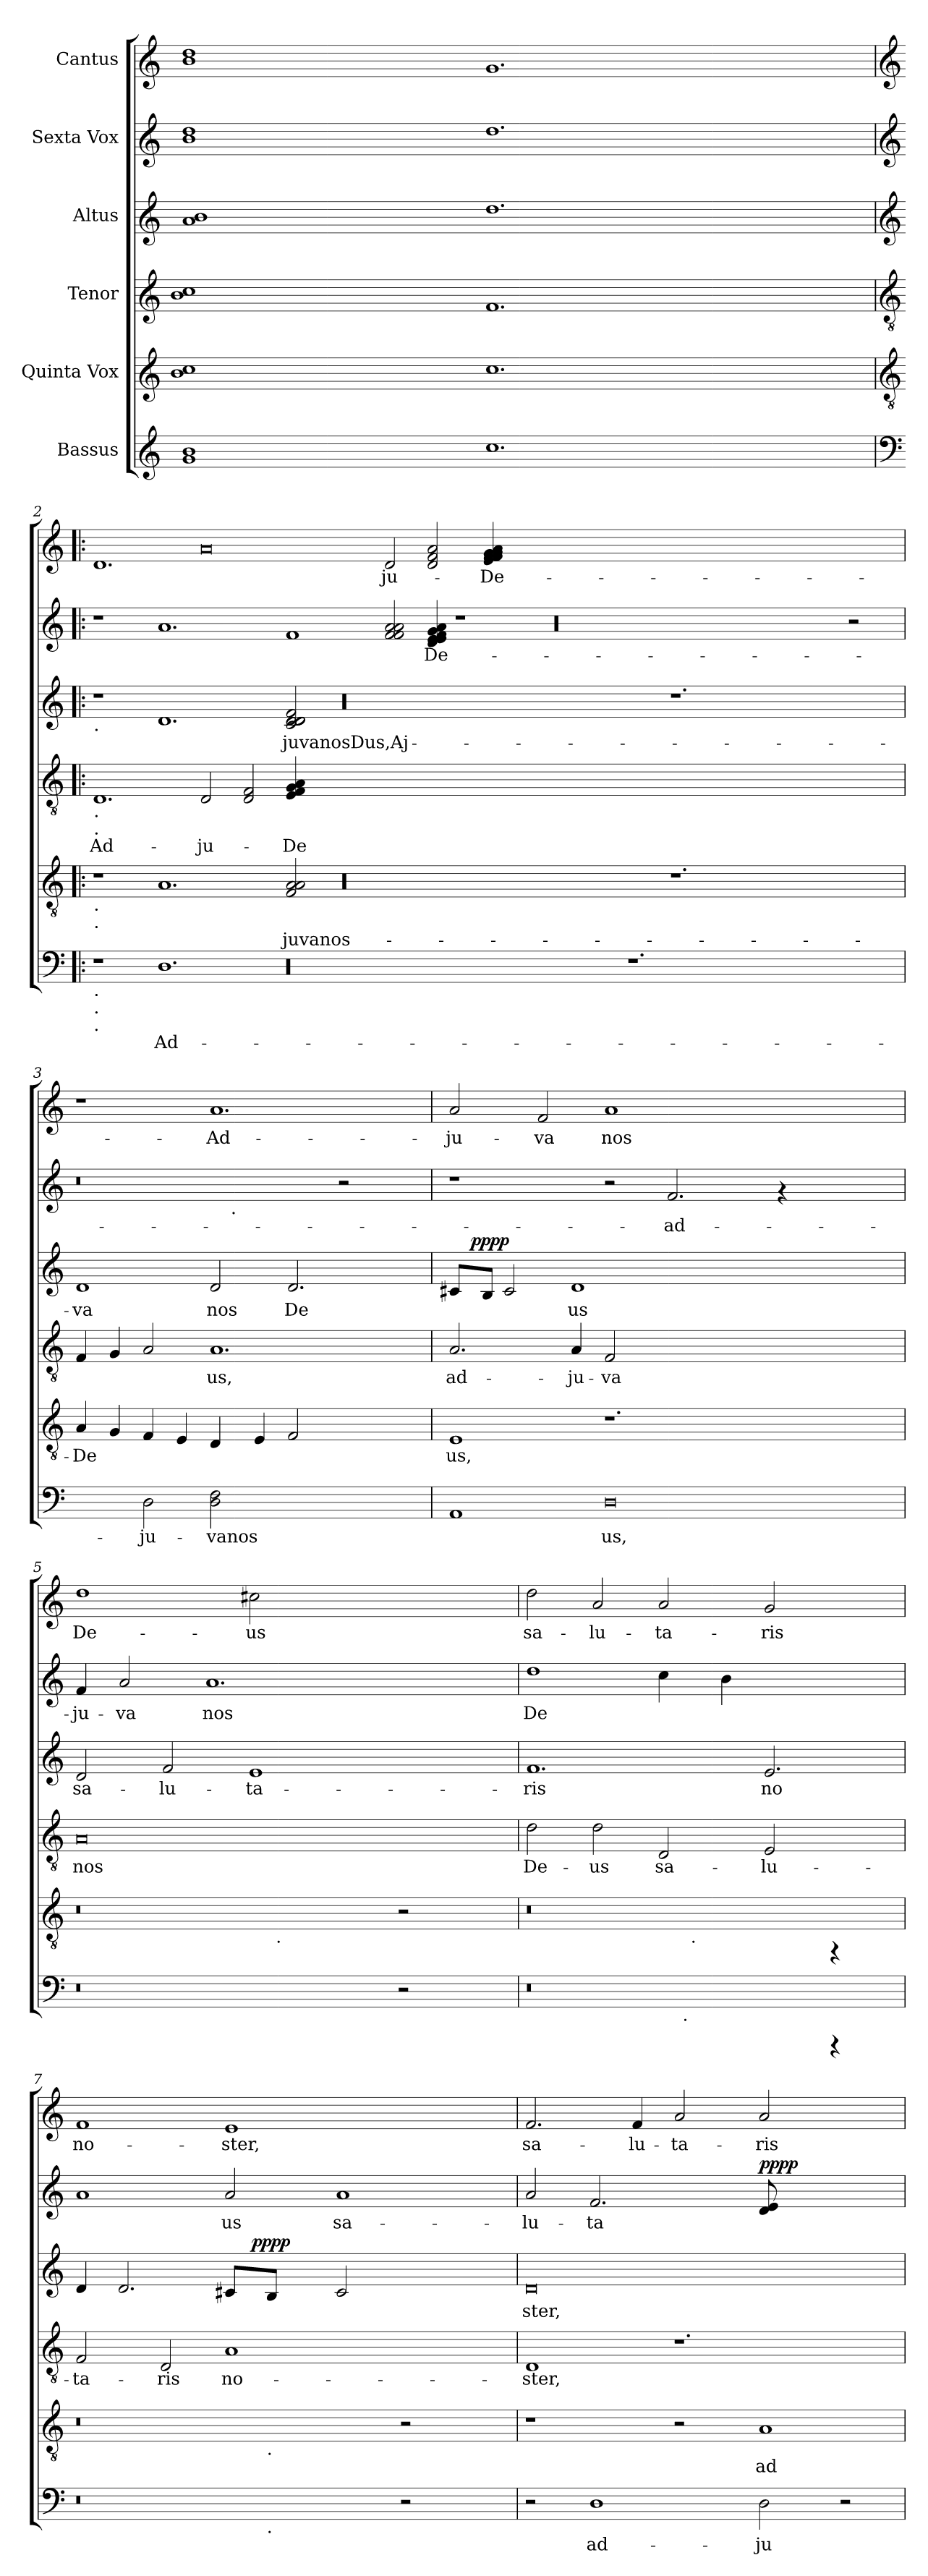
**kern	**text	**kern	**text	**kern	**text	**kern	**text	**dynam	**kern	**text	**dynam	**kern	**text
*part6	*part6	*part5	*part5	*part4	*part4	*part3	*part3	*part3	*part2	*part2	*part2	*part1	*part1
*staff6	*staff6	*staff5	*staff5	*staff4	*staff4	*staff3	*staff3	*staff3	*staff2	*staff2	*staff2	*staff1	*staff1
*I"Bassus	*	*I"Quinta Vox	*	*I"Tenor	*	*I"Altus	*	*	*I"Sexta Vox	*	*	*I"Cantus	*
!!LO:PB:g=z
*stria5	*	*stria5	*	*stria5	*	*stria5	*	*	*stria5	*	*	*stria5	*
*k[]	*	*k[]	*	*k[]	*	*k[]	*	*	*k[]	*	*	*k[]	*
*C:	*	*C:	*	*C:	*	*C:	*	*	*C:	*	*	*C:	*
=1	=1	=1	=1	=1	=1	=1	=1	=1	=1	=1	=1	=1	=1
!	!LO:LY:b:cj	!	!LO:LY:b:cj	!	!LO:LY:b:cj	!	!LO:LY:b:cj	!	!	!LO:LY:b:cj	!	!	!LO:LY:b:cj
1g 1b	.	1cc 1b	.	1cc 1b	.	1a 1b	.	.	1dd 1b	.	.	1dd 1b	.
!	!LO:LY:b:cj	!	!LO:LY:b:cj	!	!LO:LY:b:cj	!	!LO:LY:b:cj	!	!	!LO:LY:b:cj	!	!	!LO:LY:b:cj
1.cc	.	1.cc	.	1.f	.	1.dd	.	.	1.dd	.	.	1.g	.
=2!|:	=2!|:	=2!|:	=2!|:	=2!|:	=2!|:	=2!|:	=2!|:	=2!|:	=2!|:	=2!|:	=2!|:	=2!|:	=2!|:
*clefF4	*	*clefGv2	*	*clefGv2	*	*clefG2	*	*	*clefG2	*	*	*clefG2	*
!	!	!	!	!	!	!LO:TX:b:t=.	!	!	!	!	!	!	!
!	!	!	!	!LO:TX:b:t=.	!	!	!	!	!	!	!	!	!
!	!	!	!	!LO:TX:b:t=.	!	!	!	!	!	!	!	!	!
!	!	!LO:TX:b:t=.	!	!	!	!	!	!	!	!	!	!	!
!	!	!LO:TX:b:t=.	!	!	!	!	!	!	!	!	!	!	!
!LO:TX:b:t=.	!	!	!	!	!	!	!	!	!	!	!	!	!
!LO:TX:b:t=.	!	!	!	!	!	!	!	!	!	!	!	!	!
!LO:TX:b:t=.	!	!	!	!	!	!	!	!	!	!	!	!	!
!	!	!	!	!	!LO:LY:b:cj	!	!	!	!	!	!	!	!
1r	.	1r	.	1.D	Ad-	1r	.	.	1r	.	.	1.d	.
!	!LO:LY:b:cj	!	!	!	!	!	!	!	!	!	!	!	!
1.D	Ad-	1.A	.	.	.	1.d	.	.	1.a	.	.	.	.
!	!	!	!	!	!LO:LY:b:cj	!	!	!	!	!	!	!	!
.	.	.	.	2D/	-ju-	.	.	.	.	.	.	0a	.
.	.	.	.	2F/ 2D/	.	.	.	.	.	.	.	.	.
!	!	!	!LO:LY:b:cj	!	!LO:LY:b:cj	!	!LO:LY:b:cj	!	!	!	!	!	!
00r	.	2A/ 2F/ 2A/	juvanos-	4A/ 4G/ 4F/ 4E/	-De-	2f/ 2d/ 2d/ 2d/ 2d/ 2c/ 2d/	juvanosDus,Aj-	.	1f	.	.	.	.
.	.	.	.	1%7ryy	.	.	.	.	.	.	.	.	.
.	.	00r	.	.	.	00r	.	.	.	.	.	.	.
!	!	!	!	!	!	!	!	!	!	!	!	!	!LO:LY:b:cj
.	.	.	.	.	.	.	.	.	2a/ 2a/ 2f/ 2f/	.	.	2d/	ju-
!	!	!	!	!	!	!	!	!	!	!LO:LY:b:cj	!	!	!
.	.	.	.	.	.	.	.	.	4a/ 4g/ 4f/ 4e/ 4d/ 4e/	De-	.	2f/ 2d/ 2a/	.
.	.	.	.	.	.	.	.	.	1r	.	.	.	.
!	!	!	!	!	!	!	!	!	!	!	!	!	!LO:LY:b:cj
.	.	.	.	.	.	.	.	.	.	.	.	4a/ 4g/ 4f/ 4f/ 4e/ 4g/	-De-
.	.	.	.	.	.	.	.	.	.	.	.	00ryy	.
.	.	.	.	.	.	.	.	.	00r	.	.	.	.
1.r	.	.	.	.	.	.	.	.	.	.	.	.	.
.	.	1.r	.	.	.	1.r	.	.	.	.	.	.	.
1..ryy	.	.	.	.	.	.	.	.	.	.	.	.	.
.	.	1ryy	.	.	.	1ryy	.	.	.	.	.	.	.
.	.	.	.	.	.	.	.	.	.	.	.	1ryy	.
.	.	.	.	.	.	.	.	.	2r	.	.	.	.
.	.	4ryy	.	.	.	4ryy	.	.	.	.	.	.	.
!!LO:LB:g=z
=3	=3	=3	=3	=3	=3	=3	=3	=3	=3	=3	=3	=3	=3
!	!	!	!LO:LY:b:cj	!	!LO:LY:b:cj	!	!LO:LY:b:cj	!	!	!	!	!	!
*	*	*	*	*	*	*	*	*	*^	*	*	*	*
2ryy	.	4A/	-De-	4F/	--	1d	-va	.	0r	1ryy	.	.	1r	.
!	!	!	!LO:LY:b:cj	!	!LO:LY:b:cj	!	!	!	!	!	!	!	!	!
.	.	4G/	--	4G/	--	.	.	.	.	.	.	.	.	.
!	!LO:LY:b:cj	!	!LO:LY:b:cj	!	!LO:LY:b:cj	!	!	!	!	!	!	!	!	!
2D\	-ju-	4F/	--	2A/	--	.	.	.	.	.	.	.	.	.
!	!	!	!LO:LY:b:cj	!	!	!	!	!	!	!	!	!	!	!
.	.	4E/	--	.	.	.	.	.	.	.	.	.	.	.
!	!LO:LY:b:cj	!	!LO:LY:b:cj	!	!LO:LY:b:cj	!	!LO:LY:b:cj	!	!	!	!	!	!	!LO:LY:b:cj
2F\ 2D\	-vanos	4D/	--	1.A	-us,	2d/	nos	.	.	16..ryy	.	.	1.a	-Ad-
!	!	!	!	!	!	!	!	!	!	!LO:TX:b:t=.	!	!	!	!
.	.	.	.	.	.	.	.	.	.	1ryy	.	.	.	.
!	!	!	!LO:LY:b:cj	!	!	!	!	!	!	!	!	!	!	!
.	.	4E/	--	.	.	.	.	.	.	.	.	.	.	.
!	!	!	!LO:LY:b:cj	!	!	!	!LO:LY:b:cj	!	!	!	!	!	!	!
1ryy	.	2F/	--	.	.	2.d/	De-	.	.	.	.	.	.	.
.	.	2ryy	.	.	.	.	.	.	2r	.	.	.	.	.
.	.	.	.	.	.	.	.	.	.	4ryy	.	.	.	.
.	.	.	.	.	.	4ryy	.	.	.	.	.	.	.	.
.	.	.	.	.	.	.	.	.	.	8ryy	.	.	.	.
.	.	.	.	.	.	.	.	.	.	64ryy	.	.	.	.
=4	=4	=4	=4	=4	=4	=4	=4	=4	=4	=4	=4	=4	=4	=4
!	!	!	!LO:LY:b:cj	!	!LO:LY:b:cj	!	!LO:LY:b:cj	!	!	!	!	!	!	!LO:LY:b:cj
*	*	*	*	*	*	*^	*	*	*v	*v	*	*	*	*
1AA	.	1E	-us,	2.A/	ad-	8c#/L	16ryy	--	.	1r	.	.	2a/	-ju-
.	.	.	.	.	.	.	64ryy	.	.	.	.	.	.	.
!	!	!	!	!	!	!	!	!	!LO:DY:b	!	!	!	!	!
.	.	.	.	.	.	.	1ryy	.	pppp	.	.	.	.	.
!	!	!	!	!	!	!	!	!LO:LY:b:cj	!	!	!	!	!	!
.	.	.	.	.	.	8B/J	.	--	.	.	.	.	.	.
!	!	!	!	!	!	!	!	!LO:LY:b:cj	!	!	!	!	!	!
.	.	.	.	.	.	2c#/	.	--	.	.	.	.	.	.
!	!	!	!	!	!	!	!	!	!	!	!	!	!	!LO:LY:b:cj
.	.	.	.	.	.	.	.	.	.	.	.	.	2f/	-va
!	!	!	!	!	!LO:LY:b:cj	!	!	!LO:LY:b:cj	!	!	!	!	!	!
.	.	.	.	4A/	-ju-	1d	.	-us	.	.	.	.	.	.
!	!LO:LY:b:cj	!	!	!	!LO:LY:b:cj	!	!	!	!	!	!	!	!	!LO:LY:b:cj
0D	us,	1.r	.	2F/	-va	.	.	.	.	2r	.	.	1a	nos
.	.	.	.	.	.	.	1ryy	.	.	.	.	.	.	.
!	!	!	!	!	!	!	!	!	!	!	!LO:LY:b:cj	!	!	!
.	.	.	.	1.ryy	.	.	.	.	.	2.f/	-ad-	.	.	.
.	.	.	.	.	.	1ryy	.	.	.	.	.	.	.	.
.	.	.	.	.	.	.	.	.	.	.	.	.	1ryy	.
.	.	.	.	.	.	.	2ryy	.	.	.	.	.	.	.
.	.	.	.	.	.	.	.	.	.	4rf	.	.	.	.
.	.	2ryy	.	.	.	.	.	.	.	2ryy	.	.	.	.
.	.	.	.	.	.	.	4ryy	.	.	.	.	.	.	.
.	.	.	.	.	.	4ryy	.	.	.	.	.	.	.	.
.	.	.	.	.	.	.	8ryy	.	.	.	.	.	.	.
.	.	.	.	.	.	.	32.ryy	.	.	.	.	.	.	.
=5	=5	=5	=5	=5	=5	=5	=5	=5	=5	=5	=5	=5	=5	=5
!	!	!	!	!	!LO:LY:b:cj	!	!	!LO:LY:b:cj	!	!	!LO:LY:b:cj	!	!	!LO:LY:b:cj
*	*	*^	*	*	*	*v	*v	*	*	*	*	*	*	*
0r	.	0r	1ryy	.	0A	nos	2d/	sa-	.	4f/	-ju-	.	1dd	De-
!	!	!	!	!	!	!	!	!	!	!	!LO:LY:b:cj	!	!	!
.	.	.	.	.	.	.	.	.	.	2a/	-va	.	.	.
!	!	!	!	!	!	!	!	!LO:LY:b:cj	!	!	!	!	!	!
.	.	.	.	.	.	.	2f/	-lu-	.	.	.	.	.	.
!	!	!	!	!	!	!	!	!	!	!	!LO:LY:b:cj	!	!	!
.	.	.	.	.	.	.	.	.	.	1.a	nos	.	.	.
!	!	!	!	!	!	!	!	!LO:LY:b:cj	!	!	!	!	!	!LO:LY:b:cj
.	.	.	16..ryy	.	.	.	1e	-ta-	.	.	.	.	2cc#\	-us
!	!	!	!LO:TX:b:t=.	!	!	!	!	!	!	!	!	!	!	!
.	.	.	1ryy	.	.	.	.	.	.	.	.	.	.	.
.	.	.	.	.	.	.	.	.	.	.	.	.	1ryy	.
2r	.	2r	.	.	2ryy	.	2ryy	.	.	.	.	.	.	.
.	.	.	4ryy	.	.	.	.	.	.	.	.	.	.	.
.	.	.	.	.	.	.	.	.	.	4ryy	.	.	.	.
.	.	.	8ryy	.	.	.	.	.	.	.	.	.	.	.
.	.	.	64ryy	.	.	.	.	.	.	.	.	.	.	.
=6	=6	=6	=6	=6	=6	=6	=6	=6	=6	=6	=6	=6	=6	=6
!	!	!	!	!	!	!LO:LY:b:cj	!	!LO:LY:b:cj	!	!	!LO:LY:b:cj	!	!	!LO:LY:b:cj
*^	*	*	*	*	*	*	*	*	*	*	*	*	*	*
0r	1ryy	.	0r	1ryy	.	2d\	De-	1.f	-ris	.	1dd	De-	.	2dd\	sa-
!	!	!	!	!	!	!	!LO:LY:b:cj	!	!	!	!	!	!	!	!LO:LY:b:cj
.	.	.	.	.	.	2d\	-us	.	.	.	.	.	.	2a/	-lu-
!	!	!	!	!	!	!	!LO:LY:b:cj	!	!	!	!	!LO:LY:b:cj	!	!	!LO:LY:b:cj
.	16.ryy	.	.	16..ryy	.	2D/	sa-	.	.	.	4cc\	--	.	2a/	-ta-
!	!LO:TX:b:t=.	!	!	!	!	!	!	!	!	!	!	!	!	!	!
.	1ryy	.	.	.	.	.	.	.	.	.	.	.	.	.	.
!	!	!	!	!LO:TX:b:t=.	!	!	!	!	!	!	!	!	!	!	!
.	.	.	.	1ryy	.	.	.	.	.	.	.	.	.	.	.
!	!	!	!	!	!	!	!	!	!	!	!	!LO:LY:b:cj	!	!	!
.	.	.	.	.	.	.	.	.	.	.	4b\	--	.	.	.
!	!	!	!	!	!	!	!LO:LY:b:cj	!	!LO:LY:b:cj	!	!	!	!	!	!LO:LY:b:cj
.	.	.	.	.	.	2E/	-lu-	2.e/	no-	.	2.ryy	.	.	2g/	-ris
4rCCC	.	.	4rFF	.	.	4ryy	.	.	.	.	.	.	.	4ryy	.
.	8ryy	.	.	.	.	.	.	.	.	.	.	.	.	.	.
.	.	.	.	8ryy	.	.	.	.	.	.	.	.	.	.	.
.	32ryy	.	.	.	.	.	.	.	.	.	.	.	.	.	.
.	.	.	.	64ryy	.	.	.	.	.	.	.	.	.	.	.
=7	=7	=7	=7	=7	=7	=7	=7	=7	=7	=7	=7	=7	=7	=7	=7
!	!	!	!	!	!	!	!LO:LY:b:cj	!	!LO:LY:b:cj	!	!	!LO:LY:b:cj	!	!	!LO:LY:b:cj
*	*	*	*	*	*	*	*	*^	*	*	*	*	*	*	*
0r	1ryy	.	0r	1ryy	.	2F/	-ta-	4d/	1ryy	--	.	1a	--	.	1f	no-
!	!	!	!	!	!	!	!	!	!	!LO:LY:b:cj	!	!	!	!	!	!
.	.	.	.	.	.	.	.	2.d/	.	--	.	.	.	.	.	.
!	!	!	!	!	!	!	!LO:LY:b:cj	!	!	!	!	!	!	!	!	!
.	.	.	.	.	.	2D/	-ris	.	.	.	.	.	.	.	.	.
!	!	!	!	!	!	!	!LO:LY:b:cj	!	!	!LO:LY:b:cj	!	!	!LO:LY:b:cj	!	!	!LO:LY:b:cj
.	8ryy	.	.	8ryy	.	1A	no-	8c#/L	16ryy	--	.	2a/	-us	.	1e	-ster,
.	.	.	.	.	.	.	.	.	64ryy	.	.	.	.	.	.	.
!	!	!	!	!	!	!	!	!	!	!	!LO:DY:b	!	!	!	!	!
.	.	.	.	.	.	.	.	.	1ryy	.	pppp	.	.	.	.	.
!	!	!	!	!LO:TX:b:t=.	!	!	!	!	!	!	!	!	!	!	!	!
!	!LO:TX:b:t=.	!	!	!	!	!	!	!	!	!	!	!	!	!	!	!
!	!	!	!	!	!	!	!	!	!	!LO:LY:b:cj	!	!	!	!	!	!
.	1ryy	.	.	1ryy	.	.	.	8B/J	.	--	.	.	.	.	.	.
.	.	.	.	.	.	.	.	4ryy	.	.	.	.	.	.	.	.
!	!	!	!	!	!	!	!	!	!	!LO:LY:b:cj	!	!	!LO:LY:b:cj	!	!	!
.	.	.	.	.	.	.	.	2c#/	.	--	.	1a	sa-	.	.	.
2r	.	.	2r	.	.	2ryy	.	2ryy	.	.	.	.	.	.	2ryy	.
.	.	.	.	.	.	.	.	.	4ryy	.	.	.	.	.	.	.
.	4.ryy	.	.	4.ryy	.	.	.	.	.	.	.	.	.	.	.	.
.	.	.	.	.	.	.	.	.	8ryy	.	.	.	.	.	.	.
.	.	.	.	.	.	.	.	.	32.ryy	.	.	.	.	.	.	.
=8	=8	=8	=8	=8	=8	=8	=8	=8	=8	=8	=8	=8	=8	=8	=8	=8
!	!	!	!	!	!	!	!LO:LY:b:cj	!	!	!LO:LY:b:cj	!	!	!LO:LY:b:cj	!	!	!LO:LY:b:cj
*v	*v	*	*	*	*	*	*	*v	*v	*	*	*	*	*	*	*
*	*	*v	*v	*	*	*	*	*	*	*	*	*	*	*
2r	.	1r	.	1D	-ster,	0d	-ster,	.	2a/	-lu-	.	2.f/	sa-
!	!LO:LY:b:cj	!	!	!	!	!	!	!	!	!LO:LY:b:cj	!	!	!
1D	ad-	.	.	.	.	.	.	.	2.f/	-ta-	.	.	.
!	!	!	!	!	!	!	!	!	!	!	!	!	!LO:LY:b:cj
.	.	.	.	.	.	.	.	.	.	.	.	4f/	-lu-
!	!	!	!	!	!	!	!	!	!	!	!	!	!LO:LY:b:cj
.	.	2r	.	1.r	.	.	.	.	.	.	.	2a/	-ta-
.	.	.	.	.	.	.	.	.	4ryy	.	.	.	.
!	!LO:LY:b:cj	!	!LO:LY:b:cj	!	!	!	!	!	!	!LO:LY:b:cj	!LO:DY:b	!	!LO:LY:b:cj
2D\	-ju-	1A	ad-	.	.	.	.	.	8e/ 8d/	--	pppp	2a/	-ris
.	.	.	.	.	.	.	.	.	2..ryy	.	.	.	.
2r	.	.	.	.	.	2ryy	.	.	.	.	.	2ryy	.
=	=	=	=	=	=	=	=	=	=	=	=	=	=
*-	*-	*-	*-	*-	*-	*-	*-	*-	*-	*-	*-	*-	*-
